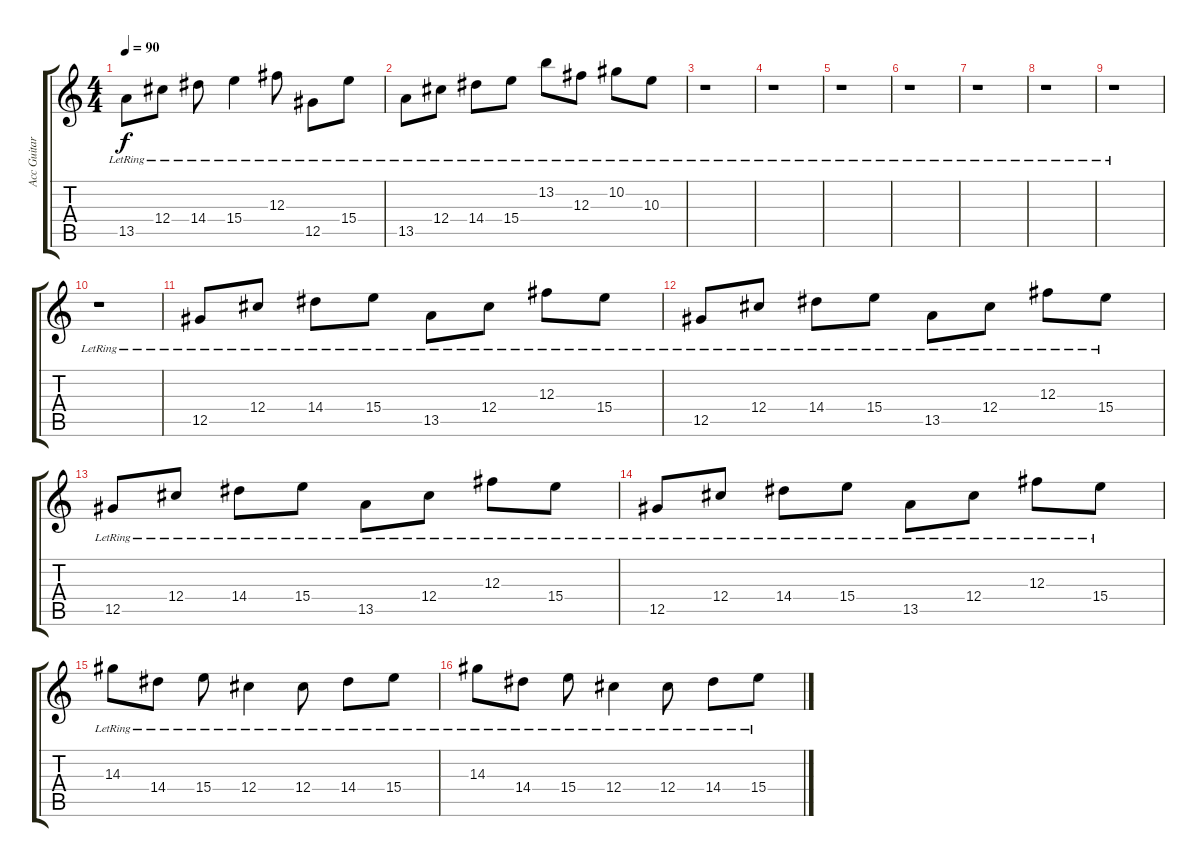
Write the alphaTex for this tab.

\track ("Acc Guitar 2" "Acc Guitar") {instrument acousticguitarsteel}
\staff {score tabs}
\tuning (Eb4 Bb3 Gb3 Db3 Ab2 Eb2) {hide}
\ts (4 4)
\tempo 90
\clef g2
\ks c
13.5{lr}.8{dy f} 12.4{lr}.8 14.4{lr}.8 15.4{lr}.4 12.3{lr}.8 12.5{lr}.8 15.4{lr}.8 |
13.5{lr}.8 12.4{lr}.8 14.4{lr}.8 15.4{lr}.8 13.2{lr}.8 12.3{lr}.8 10.2{lr}.8 10.3{lr}.8 |
r.1 |
r.1 |
r.1 |
r.1 |
r.1 |
r.1 |
r.1 |
r.1 |
12.5{lr}.8 12.4{lr}.8 14.4{lr}.8 15.4{lr}.8 13.5{lr}.8 12.4{lr}.8 12.3{lr}.8 15.4{lr}.8 |
12.5{lr}.8 12.4{lr}.8 14.4{lr}.8 15.4{lr}.8 13.5{lr}.8 12.4{lr}.8 12.3{lr}.8 15.4{lr}.8 |
12.5{lr}.8 12.4{lr}.8 14.4{lr}.8 15.4{lr}.8 13.5{lr}.8 12.4{lr}.8 12.3{lr}.8 15.4{lr}.8 |
12.5{lr}.8 12.4{lr}.8 14.4{lr}.8 15.4{lr}.8 13.5{lr}.8 12.4{lr}.8 12.3{lr}.8 15.4{lr}.8 |
14.3{lr}.8 14.4{lr}.8 15.4{lr}.8 12.4{lr}.4 12.4{lr}.8 14.4{lr}.8 15.4{lr}.8 |
14.3{lr}.8 14.4{lr}.8 15.4{lr}.8 12.4{lr}.4 12.4{lr}.8 14.4{lr}.8 15.4{lr}.8
